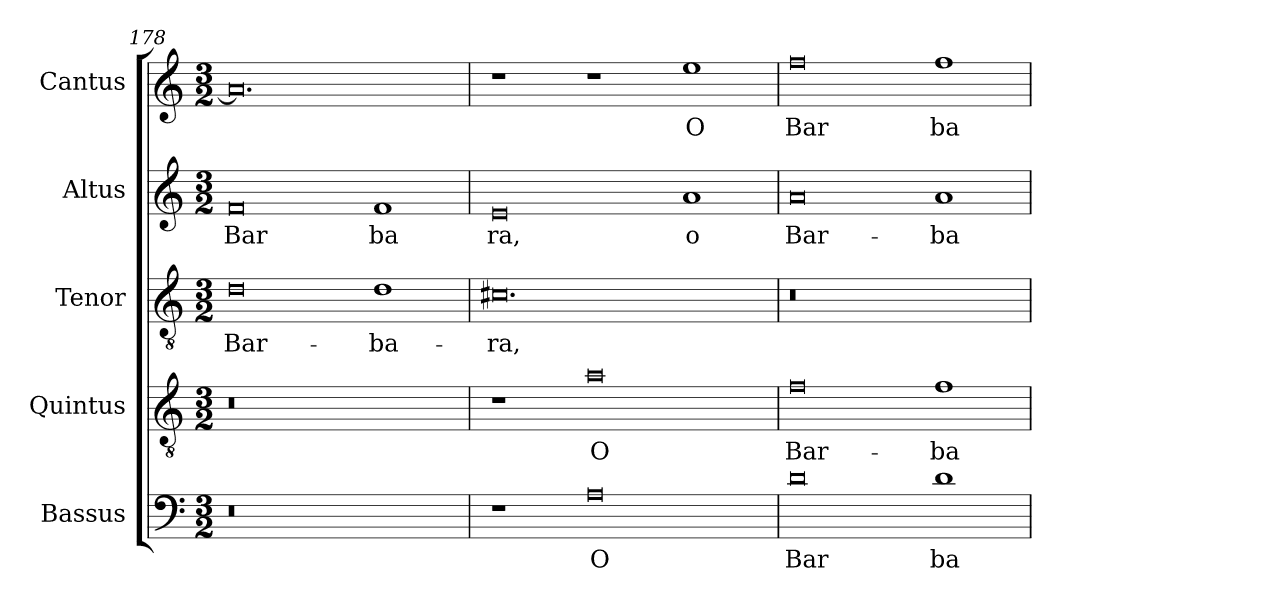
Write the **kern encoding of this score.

**kern	**text	**kern	**text	**kern	**text	**kern	**text	**kern	**text
*part5	*part5	*part4	*part4	*part3	*part3	*part2	*part2	*part1	*part1
*staff5	*staff5	*staff4	*staff4	*staff3	*staff3	*staff2	*staff2	*staff1	*staff1
*I"Bassus	*	*I"Quintus	*	*I"Tenor	*	*I"Altus	*	*I"Cantus	*
*clefF4	*	*clefGv2	*	*clefGv2	*	*clefG2	*	*clefG2	*
*	*	*	*	*	*	*k[]	*	*	*
*	*	*	*	*	*	*C:	*	*	*
*M3/2	*	*M3/2	*	*M3/2	*	*M3/2	*	*M3/2	*
=178	=178	=178	=178	=178	=178	=178	=178	=178	=178
!	!	!	!	!	!LO:LY:b:cj	!	!LO:LY:b:cj	!	!
0.r	.	0.r	.	0d	Bar-	0f	Bar	0.a]	.
!	!	!	!	!	!LO:LY:b:cj	!	!LO:LY:b:cj	!	!
.	.	.	.	1d	-ba-	1f	ba	.	.
!!LO:PB:g=z
=179	=179	=179	=179	=179	=179	=179	=179	=179	=179
!	!	!	!	!	!LO:LY:b:cj	!	!LO:LY:b:cj	!	!
1r	.	1r	.	0.c#X	-ra,	0e	ra,	1r	.
!	!LO:LY:b:cj	!	!LO:LY:b:cj	!	!	!	!	!	!
0A	O	0a	O	.	.	.	.	1r	.
!	!	!	!	!	!	!	!LO:LY:b:cj	!	!LO:LY:b:cj
.	.	.	.	.	.	1a	o	1ee	O
=180	=180	=180	=180	=180	=180	=180	=180	=180	=180
!	!LO:LY:b:cj	!	!LO:LY:b:cj	!	!	!	!LO:LY:b:cj	!	!LO:LY:b:cj
0d	Bar	0f	Bar-	0.r	.	0a	Bar-	0ff	Bar
!	!LO:LY:b:cj	!	!LO:LY:b:cj	!	!	!	!LO:LY:b:cj	!	!LO:LY:b:cj
1d	ba	1f	-ba-	.	.	1a	-ba-	1ff	ba
=	=	=	=	=	=	=	=	=	=
*-	*-	*-	*-	*-	*-	*-	*-	*-	*-
